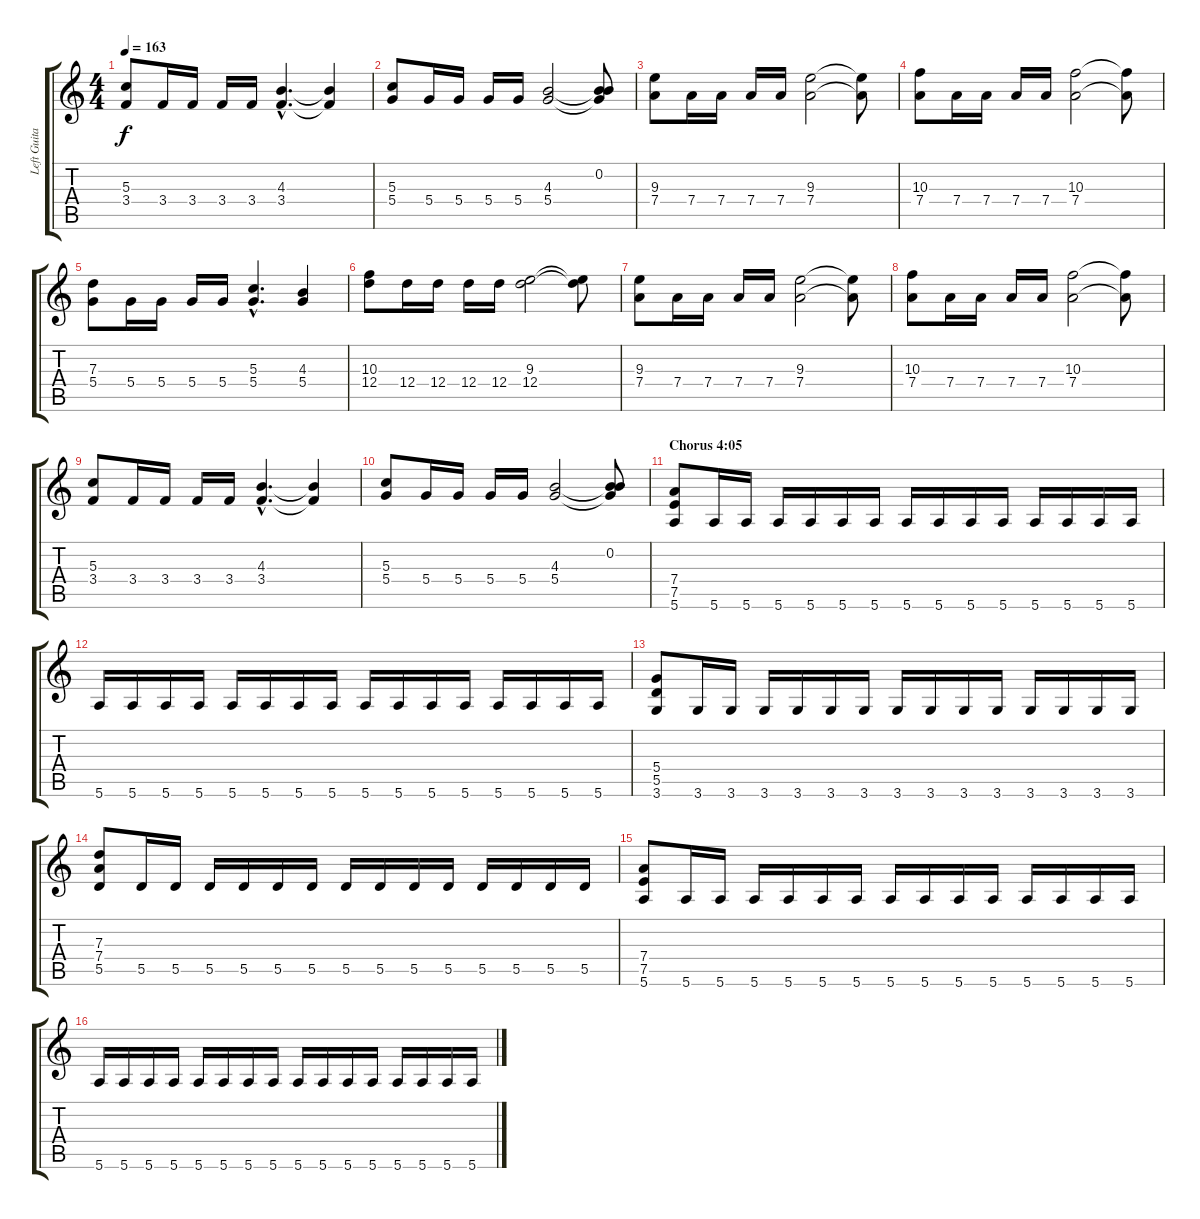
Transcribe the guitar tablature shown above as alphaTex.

\track ("Left Guitar" "Left Guita") {instrument distortionguitar}
\staff {score tabs}
\tuning (E4 B3 G3 D3 A2 E2) {hide}
\ts (4 4)
\tempo 163
\clef g2
\ks c
(5.3 3.4).8{dy f} 3.4.16 3.4.16 3.4.16 3.4.16 (4.3{hac} 3.4{hac}).4{d} (4.3{t} 3.4{t}).4 |
(5.3 5.4).8 5.4.16 5.4.16 5.4.16 5.4.16 (4.3 5.4).2 (0.2 4.3{t} 5.4{t}).8 |
(9.3 7.4).8 7.4.16 7.4.16 7.4.16 7.4.16 (9.3 7.4).2 (9.3{t} 7.4{t}).8 |
(10.3 7.4).8 7.4.16 7.4.16 7.4.16 7.4.16 (10.3 7.4).2 (10.3{t} 7.4{t}).8 |
(7.3 5.4).8 5.4.16 5.4.16 5.4.16 5.4.16 (5.3{hac} 5.4{hac}).4{d} (4.3 5.4).4 |
(10.3 12.4).8 12.4.16 12.4.16 12.4.16 12.4.16 (9.3 12.4).2 (9.3{t} 12.4{t}).8 |
(9.3 7.4).8 7.4.16 7.4.16 7.4.16 7.4.16 (9.3 7.4).2 (9.3{t} 7.4{t}).8 |
(10.3 7.4).8 7.4.16 7.4.16 7.4.16 7.4.16 (10.3 7.4).2 (10.3{t} 7.4{t}).8 |
(5.3 3.4).8 3.4.16 3.4.16 3.4.16 3.4.16 (4.3{hac} 3.4{hac}).4{d} (4.3{t} 3.4{t}).4 |
(5.3 5.4).8 5.4.16 5.4.16 5.4.16 5.4.16 (4.3 5.4).2 (0.2 4.3{t} 5.4{t}).8 |
\section ("" "Chorus 4:05")
(7.4 7.5 5.6).8 5.6.16 5.6.16 5.6.16 5.6.16 5.6.16 5.6.16 5.6.16 5.6.16 5.6.16 5.6.16 5.6.16 5.6.16 5.6.16 5.6.16 |
5.6.16 5.6.16 5.6.16 5.6.16 5.6.16 5.6.16 5.6.16 5.6.16 5.6.16 5.6.16 5.6.16 5.6.16 5.6.16 5.6.16 5.6.16 5.6.16 |
(5.4 5.5 3.6).8 3.6.16 3.6.16 3.6.16 3.6.16 3.6.16 3.6.16 3.6.16 3.6.16 3.6.16 3.6.16 3.6.16 3.6.16 3.6.16 3.6.16 |
(7.3 7.4 5.5).8 5.5.16 5.5.16 5.5.16 5.5.16 5.5.16 5.5.16 5.5.16 5.5.16 5.5.16 5.5.16 5.5.16 5.5.16 5.5.16 5.5.16 |
(7.4 7.5 5.6).8 5.6.16 5.6.16 5.6.16 5.6.16 5.6.16 5.6.16 5.6.16 5.6.16 5.6.16 5.6.16 5.6.16 5.6.16 5.6.16 5.6.16 |
5.6.16 5.6.16 5.6.16 5.6.16 5.6.16 5.6.16 5.6.16 5.6.16 5.6.16 5.6.16 5.6.16 5.6.16 5.6.16 5.6.16 5.6.16 5.6.16
